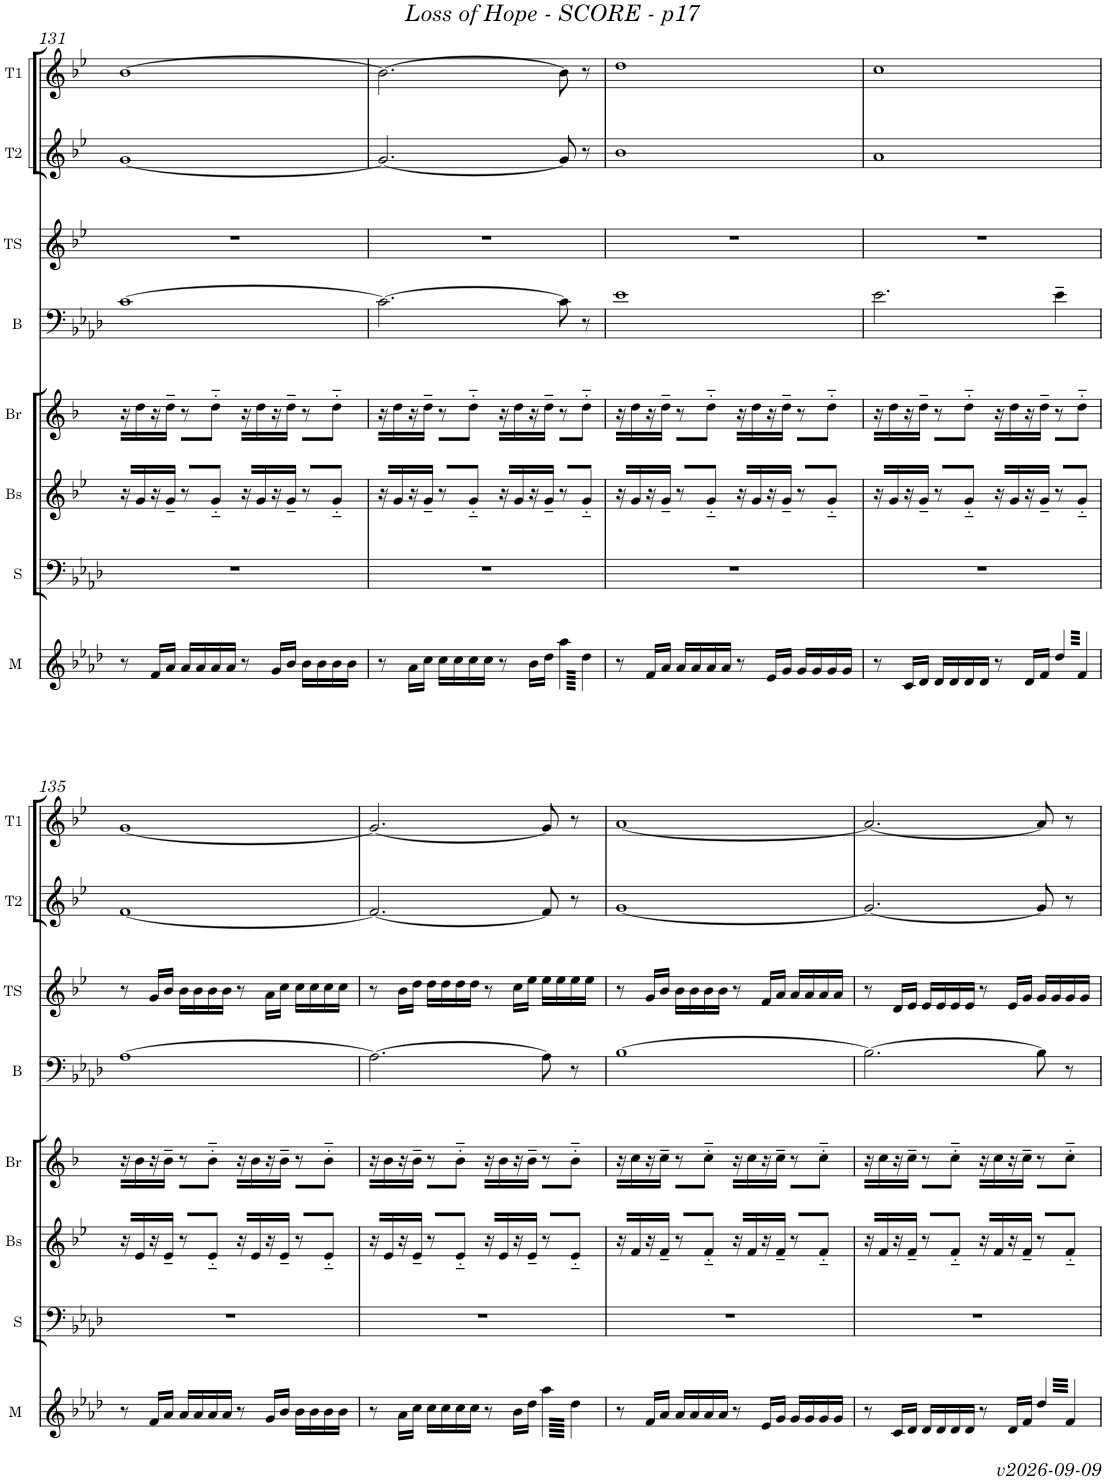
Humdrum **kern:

**kern	**kern	**kern	**kern	**kern	**kern	**kern	**kern
*part8	*part7	*part6	*part5	*part4	*part3	*part2	*part1
*staff8	*staff7	*staff6	*staff5	*staff4	*staff3	*staff2	*staff1
*I"Marimba	*I"Sousa	*I"Bass Sax	*I"Bari Sax	*I"Trombone	*I"Tenor Sax	*I"Trumpet 2	*I"Trumpet 1
*I'M	*I'S	*I'Bs	*I'Br	*	*I'TS	*I'T2	*I'T1
!!LO:PB:g=z
*clefG2	*clefF4	*clefG2	*clefG2	*clefF4	*clefG2	*clefG2	*clefG2
*	*	*Trd15c26	*Trd12c21	*	*Trd8c14	*Trd1c2	*Trd1c2
*k[b-e-a-d-]	*k[b-e-a-d-]	*k[b-e-]	*k[b-]	*k[b-e-a-d-]	*k[b-e-]	*k[b-e-]	*k[b-e-]
*M4/4	*M4/4	*M4/4	*M4/4	*M4/4	*M4/4	*M4/4	*M4/4
=131	=131	=131	=131	=131	=131	=131	=131
8r	1r	16r	16r	[1c	1r	[1g	[1b-
.	.	16g/	16dd\	.	.	.	.
16f/LL	.	16r	16r	.	.	.	.
16a-/JJ	.	16g~/JJ	16dd~\JJ	.	.	.	.
16a-/LL	.	8r	8r	.	.	.	.
16a-/	.	.	.	.	.	.	.
16a-/	.	8g'~/J	8dd'~\J	.	.	.	.
16a-/JJ	.	.	.	.	.	.	.
8r	.	16r	16r	.	.	.	.
.	.	16g/	16dd\	.	.	.	.
16g/LL	.	16r	16r	.	.	.	.
16b-/JJ	.	16g~/JJ	16dd~\JJ	.	.	.	.
16b-\LL	.	8r	8r	.	.	.	.
16b-\	.	.	.	.	.	.	.
16b-\	.	8g'~/J	8dd'~\J	.	.	.	.
16b-\JJ	.	.	.	.	.	.	.
=132	=132	=132	=132	=132	=132	=132	=132
8r	1r	16r	16r	2.c\_	1r	2.g/_	2.b-\_
.	.	16g/	16dd\	.	.	.	.
16a-\LL	.	16r	16r	.	.	.	.
16cc\JJ	.	16g~/JJ	16dd~\JJ	.	.	.	.
16cc\LL	.	8r	8r	.	.	.	.
16cc\	.	.	.	.	.	.	.
16cc\	.	8g'~/J	8dd'~\J	.	.	.	.
16cc\JJ	.	.	.	.	.	.	.
8r	.	16r	16r	.	.	.	.
.	.	16g/	16dd\	.	.	.	.
16b-\LL	.	16r	16r	.	.	.	.
16dd-\JJ	.	16g~/JJ	16dd~\JJ	.	.	.	.
*tremolo	*	*	*	*	*	*	*
128aa-\LLLLL	.	8r	8r	8c\]	.	8g/]	8b-\]
128dd-\	.	.	.	.	.	.	.
128aa-\	.	.	.	.	.	.	.
128dd-\	.	.	.	.	.	.	.
128aa-\	.	.	.	.	.	.	.
128dd-\	.	.	.	.	.	.	.
128aa-\	.	.	.	.	.	.	.
128dd-\	.	.	.	.	.	.	.
128aa-\	.	.	.	.	.	.	.
128dd-\	.	.	.	.	.	.	.
128aa-\	.	.	.	.	.	.	.
128dd-\	.	.	.	.	.	.	.
128aa-\	.	.	.	.	.	.	.
128dd-\	.	.	.	.	.	.	.
128aa-\	.	.	.	.	.	.	.
128dd-\	.	.	.	.	.	.	.
128aa-\	.	8g'~/J	8dd'~\J	8r	.	8r	8r
128dd-\	.	.	.	.	.	.	.
128aa-\	.	.	.	.	.	.	.
128dd-\	.	.	.	.	.	.	.
128aa-\	.	.	.	.	.	.	.
128dd-\	.	.	.	.	.	.	.
128aa-\	.	.	.	.	.	.	.
128dd-\	.	.	.	.	.	.	.
128aa-\	.	.	.	.	.	.	.
128dd-\	.	.	.	.	.	.	.
128aa-\	.	.	.	.	.	.	.
128dd-\	.	.	.	.	.	.	.
128aa-\	.	.	.	.	.	.	.
128dd-\	.	.	.	.	.	.	.
128aa-\	.	.	.	.	.	.	.
128dd-\JJJJJ	.	.	.	.	.	.	.
*Xtremolo	*	*	*	*	*	*	*
=133	=133	=133	=133	=133	=133	=133	=133
8r	1r	16r	16r	1e-	1r	1b-	1dd
.	.	.	.	.	.	.	.
.	.	.	.	.	.	.	.
.	.	.	.	.	.	.	.
.	.	.	.	.	.	.	.
.	.	.	.	.	.	.	.
.	.	.	.	.	.	.	.
.	.	.	.	.	.	.	.
.	.	16g/	16dd\	.	.	.	.
.	.	.	.	.	.	.	.
.	.	.	.	.	.	.	.
.	.	.	.	.	.	.	.
.	.	.	.	.	.	.	.
.	.	.	.	.	.	.	.
.	.	.	.	.	.	.	.
.	.	.	.	.	.	.	.
16f/LL	.	16r	16r	.	.	.	.
16a-/JJ	.	16g~/JJ	16dd~\JJ	.	.	.	.
16a-/LL	.	8r	8r	.	.	.	.
16a-/	.	.	.	.	.	.	.
16a-/	.	8g'~/J	8dd'~\J	.	.	.	.
16a-/JJ	.	.	.	.	.	.	.
8r	.	16r	16r	.	.	.	.
.	.	16g/	16dd\	.	.	.	.
16e-/LL	.	16r	16r	.	.	.	.
16g/JJ	.	16g~/JJ	16dd~\JJ	.	.	.	.
16g/LL	.	8r	8r	.	.	.	.
16g/	.	.	.	.	.	.	.
16g/	.	8g'~/J	8dd'~\J	.	.	.	.
16g/JJ	.	.	.	.	.	.	.
=134	=134	=134	=134	=134	=134	=134	=134
8r	1r	16r	16r	2.e-\	1r	1a	1cc
.	.	16g/	16dd\	.	.	.	.
16c/LL	.	16r	16r	.	.	.	.
16d-/JJ	.	16g~/JJ	16dd~\JJ	.	.	.	.
16d-/LL	.	8r	8r	.	.	.	.
16d-/	.	.	.	.	.	.	.
16d-/	.	8g'~/J	8dd'~\J	.	.	.	.
16d-/JJ	.	.	.	.	.	.	.
8r	.	16r	16r	.	.	.	.
.	.	16g/	16dd\	.	.	.	.
16d-/LL	.	16r	16r	.	.	.	.
16f/JJ	.	16g~/JJ	16dd~\JJ	.	.	.	.
*tremolo	*	*	*	*	*	*	*
64dd-/LLLL	.	8r	8r	4e-~\	.	.	.
64f/	.	.	.	.	.	.	.
64dd-/	.	.	.	.	.	.	.
64f/	.	.	.	.	.	.	.
64dd-/	.	.	.	.	.	.	.
64f/	.	.	.	.	.	.	.
64dd-/	.	.	.	.	.	.	.
64f/	.	.	.	.	.	.	.
64dd-/	.	8g'~/J	8dd'~\J	.	.	.	.
64f/	.	.	.	.	.	.	.
64dd-/	.	.	.	.	.	.	.
64f/	.	.	.	.	.	.	.
64dd-/	.	.	.	.	.	.	.
64f/	.	.	.	.	.	.	.
64dd-/	.	.	.	.	.	.	.
64f/JJJJ	.	.	.	.	.	.	.
*Xtremolo	*	*	*	*	*	*	*
!!LO:LB:g=z
=135	=135	=135	=135	=135	=135	=135	=135
8r	1r	16r	16r	[1A-	8r	[1f	[1g
.	.	.	.	.	.	.	.
.	.	.	.	.	.	.	.
.	.	.	.	.	.	.	.
.	.	16e-/	16b-\	.	.	.	.
.	.	.	.	.	.	.	.
.	.	.	.	.	.	.	.
.	.	.	.	.	.	.	.
16f/LL	.	16r	16r	.	16g/LL	.	.
16a-/JJ	.	16e-~/JJ	16b-~\JJ	.	16b-/JJ	.	.
16a-/LL	.	8r	8r	.	16b-\LL	.	.
16a-/	.	.	.	.	16b-\	.	.
16a-/	.	8e-'~/J	8b-'~\J	.	16b-\	.	.
16a-/JJ	.	.	.	.	16b-\JJ	.	.
8r	.	16r	16r	.	8r	.	.
.	.	16e-/	16b-\	.	.	.	.
16g/LL	.	16r	16r	.	16a\LL	.	.
16b-/JJ	.	16e-~/JJ	16b-~\JJ	.	16cc\JJ	.	.
16b-\LL	.	8r	8r	.	16cc\LL	.	.
16b-\	.	.	.	.	16cc\	.	.
16b-\	.	8e-'~/J	8b-'~\J	.	16cc\	.	.
16b-\JJ	.	.	.	.	16cc\JJ	.	.
=136	=136	=136	=136	=136	=136	=136	=136
8r	1r	16r	16r	2.A-\_	8r	2.f/_	2.g/_
.	.	16e-/	16b-\	.	.	.	.
16a-\LL	.	16r	16r	.	16b-\LL	.	.
16cc\JJ	.	16e-~/JJ	16b-~\JJ	.	16dd\JJ	.	.
16cc\LL	.	8r	8r	.	16dd\LL	.	.
16cc\	.	.	.	.	16dd\	.	.
16cc\	.	8e-'~/J	8b-'~\J	.	16dd\	.	.
16cc\JJ	.	.	.	.	16dd\JJ	.	.
8r	.	16r	16r	.	8r	.	.
.	.	16e-/	16b-\	.	.	.	.
16b-\LL	.	16r	16r	.	16cc\LL	.	.
16dd-\JJ	.	16e-~/JJ	16b-~\JJ	.	16ee-\JJ	.	.
*tremolo	*	*	*	*	*	*	*
128aa-\LLLLL	.	8r	8r	8A-\]	16ee-\LL	8f/]	8g/]
128dd-\	.	.	.	.	.	.	.
128aa-\	.	.	.	.	.	.	.
128dd-\	.	.	.	.	.	.	.
128aa-\	.	.	.	.	.	.	.
128dd-\	.	.	.	.	.	.	.
128aa-\	.	.	.	.	.	.	.
128dd-\	.	.	.	.	.	.	.
128aa-\	.	.	.	.	16ee-\	.	.
128dd-\	.	.	.	.	.	.	.
128aa-\	.	.	.	.	.	.	.
128dd-\	.	.	.	.	.	.	.
128aa-\	.	.	.	.	.	.	.
128dd-\	.	.	.	.	.	.	.
128aa-\	.	.	.	.	.	.	.
128dd-\	.	.	.	.	.	.	.
128aa-\	.	8e-'~/J	8b-'~\J	8r	16ee-\	8r	8r
128dd-\	.	.	.	.	.	.	.
128aa-\	.	.	.	.	.	.	.
128dd-\	.	.	.	.	.	.	.
128aa-\	.	.	.	.	.	.	.
128dd-\	.	.	.	.	.	.	.
128aa-\	.	.	.	.	.	.	.
128dd-\	.	.	.	.	.	.	.
128aa-\	.	.	.	.	16ee-\JJ	.	.
128dd-\	.	.	.	.	.	.	.
128aa-\	.	.	.	.	.	.	.
128dd-\	.	.	.	.	.	.	.
128aa-\	.	.	.	.	.	.	.
128dd-\	.	.	.	.	.	.	.
128aa-\	.	.	.	.	.	.	.
128dd-\JJJJJ	.	.	.	.	.	.	.
*Xtremolo	*	*	*	*	*	*	*
=137	=137	=137	=137	=137	=137	=137	=137
8r	1r	16r	16r	[1B-	8r	[1g	[1a
.	.	.	.	.	.	.	.
.	.	.	.	.	.	.	.
.	.	.	.	.	.	.	.
.	.	.	.	.	.	.	.
.	.	.	.	.	.	.	.
.	.	.	.	.	.	.	.
.	.	.	.	.	.	.	.
.	.	16f/	16cc\	.	.	.	.
.	.	.	.	.	.	.	.
.	.	.	.	.	.	.	.
.	.	.	.	.	.	.	.
.	.	.	.	.	.	.	.
.	.	.	.	.	.	.	.
.	.	.	.	.	.	.	.
.	.	.	.	.	.	.	.
16f/LL	.	16r	16r	.	16g/LL	.	.
16a-/JJ	.	16f~/JJ	16cc~\JJ	.	16b-/JJ	.	.
16a-/LL	.	8r	8r	.	16b-\LL	.	.
16a-/	.	.	.	.	16b-\	.	.
16a-/	.	8f'~/J	8cc'~\J	.	16b-\	.	.
16a-/JJ	.	.	.	.	16b-\JJ	.	.
8r	.	16r	16r	.	8r	.	.
.	.	16f/	16cc\	.	.	.	.
16e-/LL	.	16r	16r	.	16f/LL	.	.
16g/JJ	.	16f~/JJ	16cc~\JJ	.	16a/JJ	.	.
16g/LL	.	8r	8r	.	16a/LL	.	.
16g/	.	.	.	.	16a/	.	.
16g/	.	8f'~/J	8cc'~\J	.	16a/	.	.
16g/JJ	.	.	.	.	16a/JJ	.	.
=138	=138	=138	=138	=138	=138	=138	=138
8r	1r	16r	16r	2.B-\_	8r	2.g/_	2.a/_
.	.	16f/	16cc\	.	.	.	.
16c/LL	.	16r	16r	.	16d/LL	.	.
16d-/JJ	.	16f~/JJ	16cc~\JJ	.	16e-/JJ	.	.
16d-/LL	.	8r	8r	.	16e-/LL	.	.
16d-/	.	.	.	.	16e-/	.	.
16d-/	.	8f'~/J	8cc'~\J	.	16e-/	.	.
16d-/JJ	.	.	.	.	16e-/JJ	.	.
8r	.	16r	16r	.	8r	.	.
.	.	16f/	16cc\	.	.	.	.
16d-/LL	.	16r	16r	.	16e-/LL	.	.
16f/JJ	.	16f~/JJ	16cc~\JJ	.	16g/JJ	.	.
*tremolo	*	*	*	*	*	*	*
64dd-/LLLL	.	8r	8r	8B-\]	16g/LL	8g/]	8a/]
64f/	.	.	.	.	.	.	.
64dd-/	.	.	.	.	.	.	.
64f/	.	.	.	.	.	.	.
64dd-/	.	.	.	.	16g/	.	.
64f/	.	.	.	.	.	.	.
64dd-/	.	.	.	.	.	.	.
64f/	.	.	.	.	.	.	.
64dd-/	.	8f'~/J	8cc'~\J	8r	16g/	8r	8r
64f/	.	.	.	.	.	.	.
64dd-/	.	.	.	.	.	.	.
64f/	.	.	.	.	.	.	.
64dd-/	.	.	.	.	16g/JJ	.	.
64f/	.	.	.	.	.	.	.
64dd-/	.	.	.	.	.	.	.
64f/JJJJ	.	.	.	.	.	.	.
*Xtremolo	*	*	*	*	*	*	*
.	.	.	.	.	.	.	.
.	.	.	.	.	.	.	.
.	.	.	.	.	.	.	.
.	.	.	.	.	.	.	.
.	.	.	.	.	.	.	.
.	.	.	.	.	.	.	.
.	.	.	.	.	.	.	.
.	.	.	.	.	.	.	.
=	=	=	=	=	=	=	=
*-	*-	*-	*-	*-	*-	*-	*-
